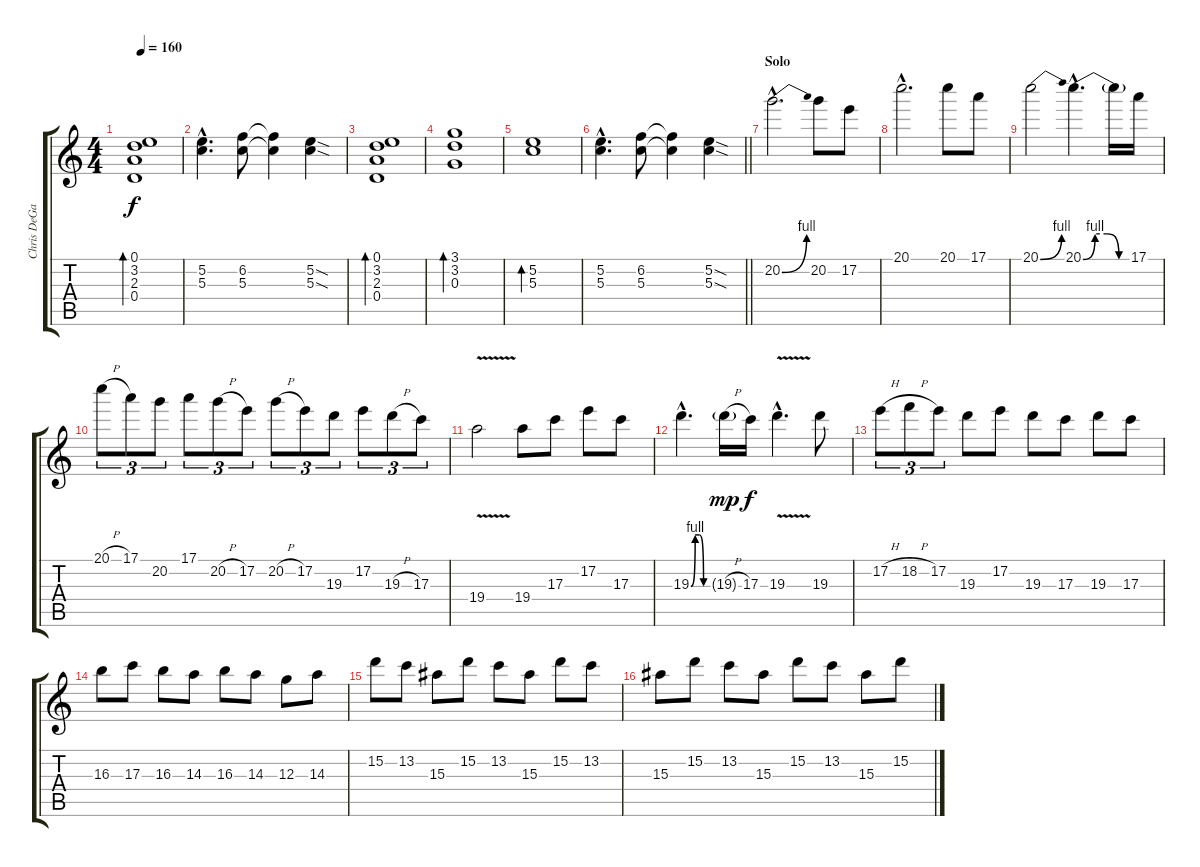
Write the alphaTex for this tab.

\track ("Chris DeGarmo" "Chris DeGa") {instrument distortionguitar}
\staff {score tabs}
\tuning (E4 B3 G3 D3 A2 E2) {hide}
\ts (4 4)
\tempo 160
\clef g2
\ks c
(0.1 3.2 2.3 0.4).1{bd 120 dy f} |
(5.2{hac} 5.3{hac}).4{d} (6.2 5.3).8 (6.2{t} 5.3{t}).4 (5.2{sod} 5.3{sod}).4 |
(0.1 3.2 2.3 0.4).1{bd 120} |
(3.1 3.2 0.3).1{bd 120} |
(5.2 5.3).1{bd 120} |
\barLineRight lightlight
(5.2{hac} 5.3{hac}).4{d} (6.2 5.3).8 (6.2{t} 5.3{t}).4 (5.2{sod} 5.3{sod}).4 |
\section ("" "Solo")
20.2{be (bend 0 0 60 4) hac}.2{d instrument distortionguitar} 20.2.8 17.2.8 |
20.1{hac}.2{d} 20.1.8 17.1.8 |
20.1{be (bend 0 0 60 4)}.2 20.1{be (custom 0 0 15 4 30 4 45 0 60 0) hac}.4{d} 20.1{t}.16 17.1.16 |
20.1{h}.8{tu (3 2)} 17.1.8{tu (3 2)} 20.2.8{tu (3 2)} 17.1.8{tu (3 2)} 20.2{h}.8{tu (3 2)} 17.2.8{tu (3 2)} 20.2{h}.8{tu (3 2)} 17.2.8{tu (3 2)} 19.3.8{tu (3 2)} 17.2.8{tu (3 2)} 19.3{h}.8{tu (3 2)} 17.3.8{tu (3 2)} |
19.4{v}.2 19.4.8 17.3.8 17.2.8 17.3.8 |
19.3{be (custom 0 0 15 4 30 4 45 0 60 0) hac}.4{d} 19.3{h g}.16{dy mp} 17.3.16{dy f} 19.3{v hac}.4{d} 19.3.8 |
17.2{h}.8{tu (3 2)} 18.2{h}.8{tu (3 2)} 17.2.8{tu (3 2)} 19.3.8 17.2.8 19.3.8 17.3.8 19.3.8 17.3.8 |
16.3.8 17.3.8 16.3.8 14.3.8 16.3.8 14.3.8 12.3.8 14.3.8 |
15.2.8 13.2.8 15.3.8 15.2.8 13.2.8 15.3.8 15.2.8 13.2.8 |
15.3.8 15.2.8 13.2.8 15.3.8 15.2.8 13.2.8 15.3.8 15.2.8
